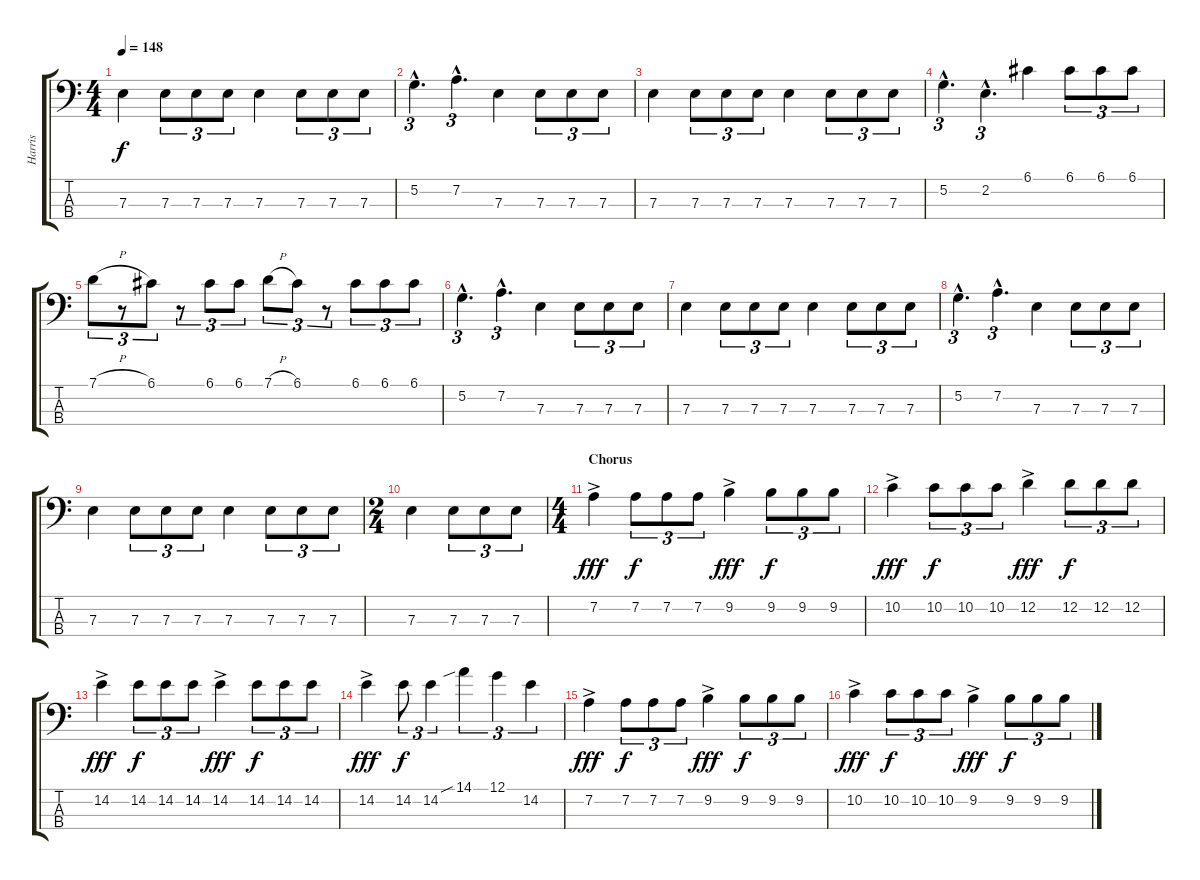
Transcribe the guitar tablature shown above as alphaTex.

\track ("Harris" "Harris") {instrument electricbassfinger}
\staff {score tabs}
\tuning (G2 D2 A1 E1) {hide}
\ts (4 4)
\tempo 148
\clef f4
\ks c
7.3.4{dy f} 7.3.8{tu (3 2)} 7.3.8{tu (3 2)} 7.3.8{tu (3 2)} 7.3.4 7.3.8{tu (3 2)} 7.3.8{tu (3 2)} 7.3.8{tu (3 2)} |
5.2{hac}.4{d tu (3 2)} 7.2{hac}.4{d tu (3 2)} 7.3.4 7.3.8{tu (3 2)} 7.3.8{tu (3 2)} 7.3.8{tu (3 2)} |
7.3.4 7.3.8{tu (3 2)} 7.3.8{tu (3 2)} 7.3.8{tu (3 2)} 7.3.4 7.3.8{tu (3 2)} 7.3.8{tu (3 2)} 7.3.8{tu (3 2)} |
5.2{hac}.4{d tu (3 2)} 2.2{hac}.4{d tu (3 2)} 6.1.4 6.1.8{tu (3 2)} 6.1.8{tu (3 2)} 6.1.8{tu (3 2)} |
7.1{h}.8{tu (3 2)} r.8{tu (3 2)} 6.1.8{tu (3 2)} r.8{tu (3 2)} 6.1.8{tu (3 2)} 6.1.8{tu (3 2)} 7.1{h}.8{tu (3 2)} 6.1.8{tu (3 2)} r.8{tu (3 2)} 6.1.8{tu (3 2)} 6.1.8{tu (3 2)} 6.1.8{tu (3 2)} |
5.2{hac}.4{d tu (3 2)} 7.2{hac}.4{d tu (3 2)} 7.3.4 7.3.8{tu (3 2)} 7.3.8{tu (3 2)} 7.3.8{tu (3 2)} |
7.3.4 7.3.8{tu (3 2)} 7.3.8{tu (3 2)} 7.3.8{tu (3 2)} 7.3.4 7.3.8{tu (3 2)} 7.3.8{tu (3 2)} 7.3.8{tu (3 2)} |
5.2{hac}.4{d tu (3 2)} 7.2{hac}.4{d tu (3 2)} 7.3.4 7.3.8{tu (3 2)} 7.3.8{tu (3 2)} 7.3.8{tu (3 2)} |
7.3.4 7.3.8{tu (3 2)} 7.3.8{tu (3 2)} 7.3.8{tu (3 2)} 7.3.4 7.3.8{tu (3 2)} 7.3.8{tu (3 2)} 7.3.8{tu (3 2)} |
\ts (2 4)
7.3.4 7.3.8{tu (3 2)} 7.3.8{tu (3 2)} 7.3.8{tu (3 2)} |
\ts (4 4)
\section ("" "Chorus")
7.2{ac}.4{dy fff} 7.2.8{tu (3 2) dy f} 7.2.8{tu (3 2)} 7.2.8{tu (3 2)} 9.2{ac}.4{dy fff} 9.2.8{tu (3 2) dy f} 9.2.8{tu (3 2)} 9.2.8{tu (3 2)} |
10.2{ac}.4{dy fff} 10.2.8{tu (3 2) dy f} 10.2.8{tu (3 2)} 10.2.8{tu (3 2)} 12.2{ac}.4{dy fff} 12.2.8{tu (3 2) dy f} 12.2.8{tu (3 2)} 12.2.8{tu (3 2)} |
14.2{ac}.4{dy fff} 14.2.8{tu (3 2) dy f} 14.2.8{tu (3 2)} 14.2.8{tu (3 2)} 14.2{ac}.4{dy fff} 14.2.8{tu (3 2) dy f} 14.2.8{tu (3 2)} 14.2.8{tu (3 2)} |
14.2{ac}.4{dy fff} 14.2.8{tu (3 2) dy f} 14.2.4{tu (3 2)} 14.1{sib}.4{tu (3 2)} 12.1.4{tu (3 2)} 14.2.4{tu (3 2)} |
7.2{ac}.4{dy fff} 7.2.8{tu (3 2) dy f} 7.2.8{tu (3 2)} 7.2.8{tu (3 2)} 9.2{ac}.4{dy fff} 9.2.8{tu (3 2) dy f} 9.2.8{tu (3 2)} 9.2.8{tu (3 2)} |
10.2{ac}.4{dy fff} 10.2.8{tu (3 2) dy f} 10.2.8{tu (3 2)} 10.2.8{tu (3 2)} 9.2{ac}.4{dy fff} 9.2.8{tu (3 2) dy f} 9.2.8{tu (3 2)} 9.2.8{tu (3 2)}
